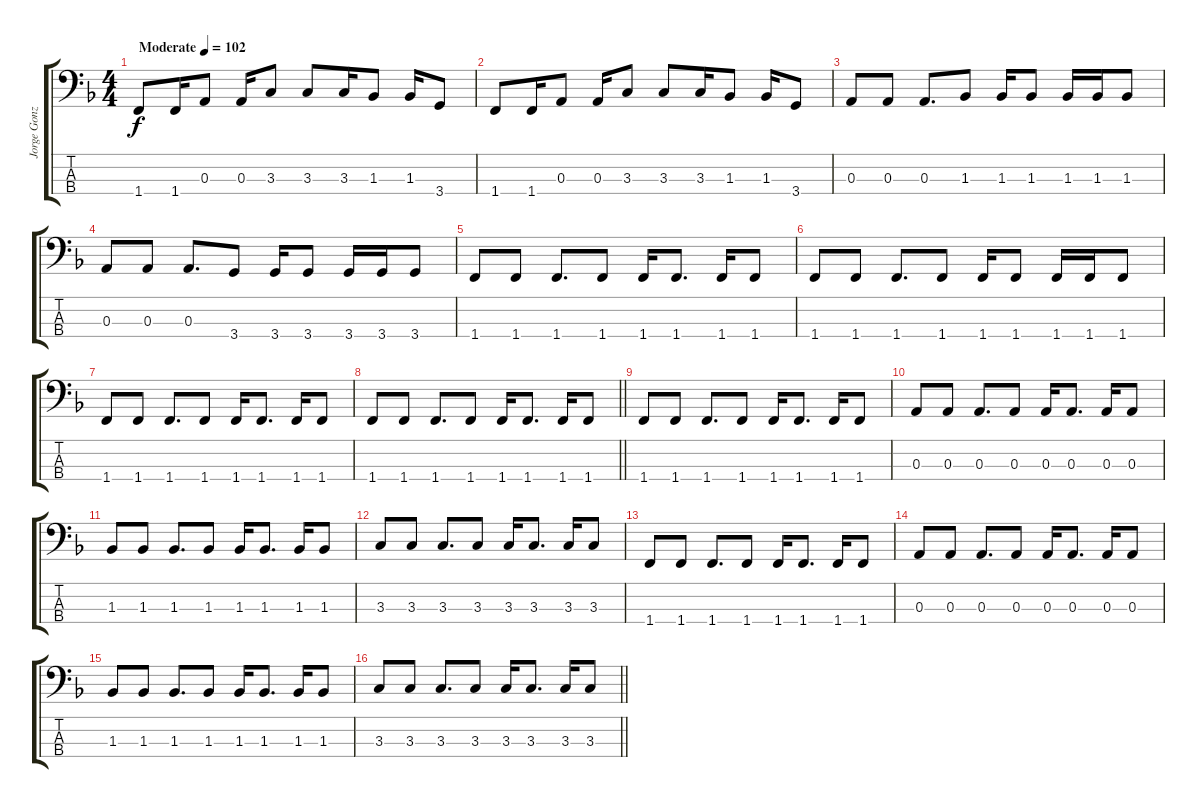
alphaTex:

\track ("Jorge González (Bajo)" "Jorge Gonz") {instrument electricbasspick}
\staff {score tabs}
\tuning (G2 D2 A1 E1) {hide}
\ts (4 4)
\tempo (102 "Moderate")
\clef f4
\ks f
1.4.8{dy f instrument electricbasspick} 1.4.16 0.3.8 0.3.16 3.3.8 3.3.8 3.3.16 1.3.8 1.3.16 3.4.8 |
1.4.8 1.4.16 0.3.8 0.3.16 3.3.8 3.3.8 3.3.16 1.3.8 1.3.16 3.4.8 |
0.3.8 0.3.8 0.3.8{d} 1.3.8 1.3.16 1.3.8 1.3.16 1.3.16 1.3.8 |
0.3.8 0.3.8 0.3.8{d} 3.4.8 3.4.16 3.4.8 3.4.16 3.4.16 3.4.8 |
1.4.8 1.4.8 1.4.8{d} 1.4.8 1.4.16 1.4.8{d} 1.4.16 1.4.8 |
1.4.8 1.4.8 1.4.8{d} 1.4.8 1.4.16 1.4.8 1.4.16 1.4.16 1.4.8 |
1.4.8 1.4.8 1.4.8{d} 1.4.8 1.4.16 1.4.8{d} 1.4.16 1.4.8 |
\barLineRight lightlight
1.4.8 1.4.8 1.4.8{d} 1.4.8 1.4.16 1.4.8{d} 1.4.16 1.4.8 |
1.4.8 1.4.8 1.4.8{d} 1.4.8 1.4.16 1.4.8{d} 1.4.16 1.4.8 |
0.3.8 0.3.8 0.3.8{d} 0.3.8 0.3.16 0.3.8{d} 0.3.16 0.3.8 |
1.3.8 1.3.8 1.3.8{d} 1.3.8 1.3.16 1.3.8{d} 1.3.16 1.3.8 |
3.3.8 3.3.8 3.3.8{d} 3.3.8 3.3.16 3.3.8{d} 3.3.16 3.3.8 |
1.4.8 1.4.8 1.4.8{d} 1.4.8 1.4.16 1.4.8{d} 1.4.16 1.4.8 |
0.3.8 0.3.8 0.3.8{d} 0.3.8 0.3.16 0.3.8{d} 0.3.16 0.3.8 |
1.3.8 1.3.8 1.3.8{d} 1.3.8 1.3.16 1.3.8{d} 1.3.16 1.3.8 |
\barLineRight lightlight
3.3.8 3.3.8 3.3.8{d} 3.3.8 3.3.16 3.3.8{d} 3.3.16 3.3.8
